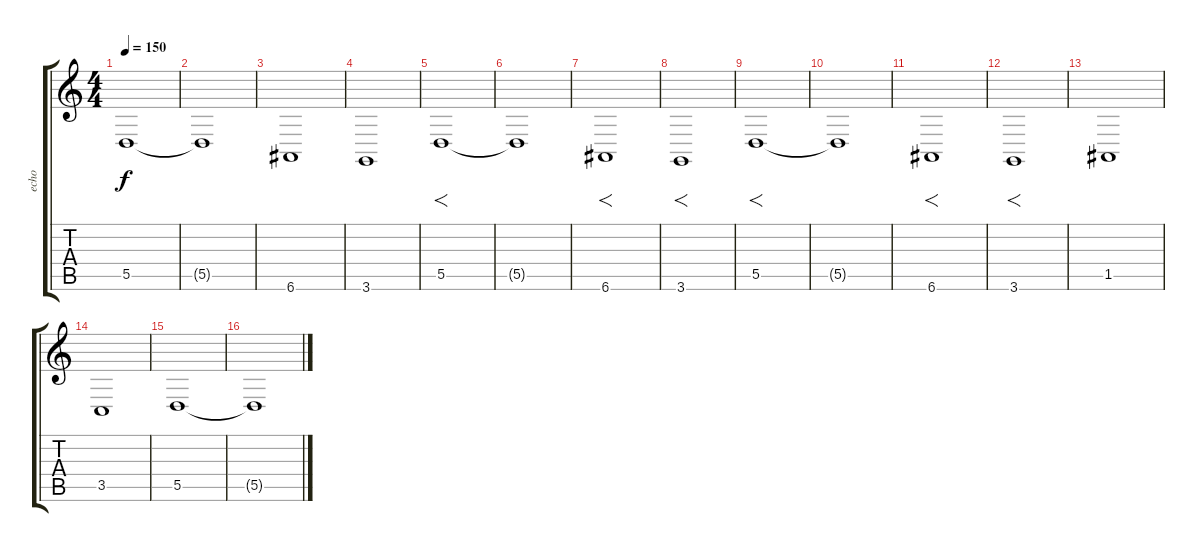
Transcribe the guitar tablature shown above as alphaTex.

\track ("echo" "echo") {instrument pad8sweep}
\staff {score tabs}
\tuning (E4 B3 G3 D3 A2 E2) {hide}
\ts (4 4)
\tempo 150
\clef g2
\ks c
5.5.1{dy f} |
5.5{t}.1 |
6.6.1 |
3.6.1 |
5.5.1{f} |
5.5{t}.1 |
6.6.1{f} |
3.6.1{f} |
5.5.1{f} |
5.5{t}.1 |
6.6.1{f} |
3.6.1{f} |
1.5.1 |
3.5.1 |
5.5.1 |
5.5{t}.1
